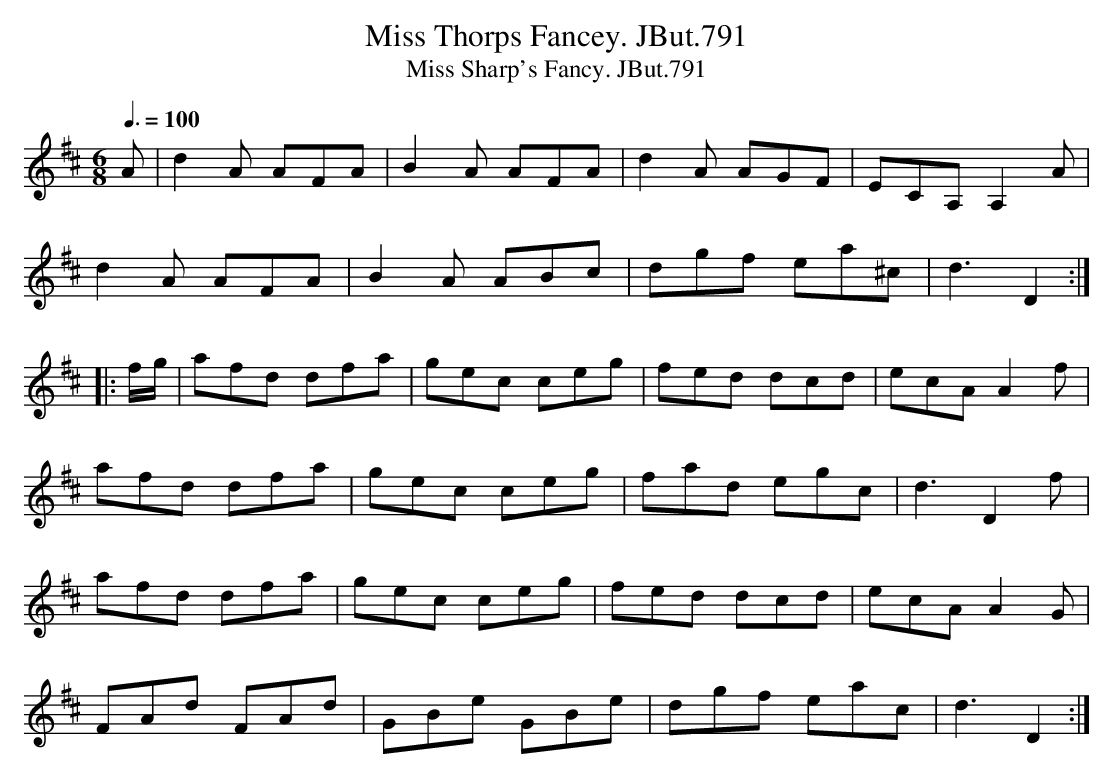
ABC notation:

X:1
T:Miss Thorps Fancey. JBut.791
T:Miss Sharp's Fancy. JBut.791
M:6/8
L:1/8
Q:3/8=100
K:D
A|d2A AFA|B2A AFA|d2A AGF|ECA, A,2A|
d2A AFA |B2A ABc|dgf ea^c|d3 D2:|
|:f/g/|afd dfa|gec ceg|fed dcd|ecA A2f|
afd dfa|gec ceg|fad egc|d3 D2f|
afd dfa|gec ceg|fed dcd|ecA A2G|
FAd FAd|GBe GBe|dgf eac|d3 D2:|
